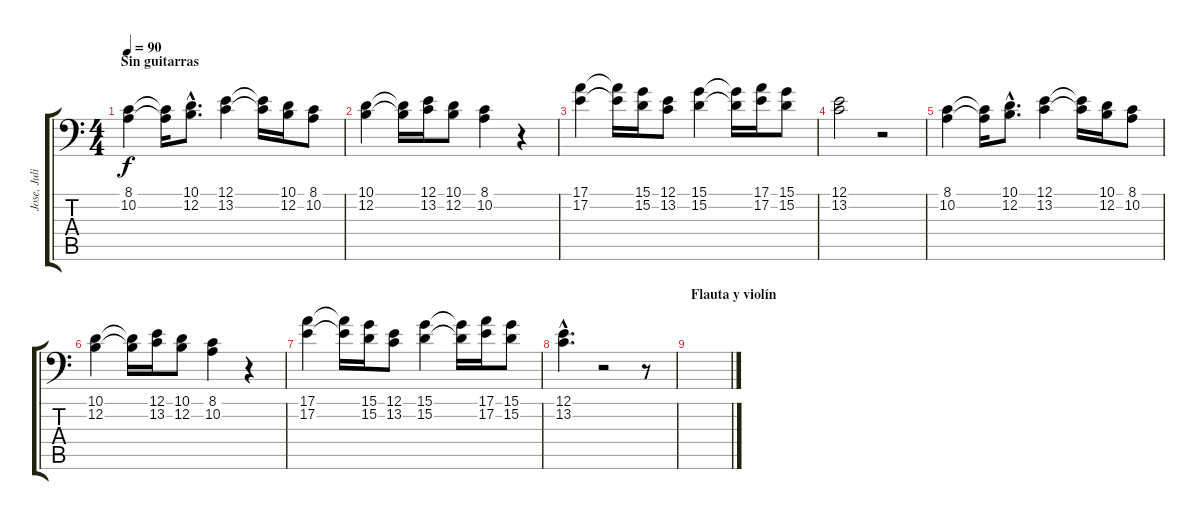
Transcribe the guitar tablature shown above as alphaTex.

\track ("Jose, Julio y Sherpa" "Jose, Juli") {instrument lead1square}
\staff {score tabs}
\tuning (E3 B2 G2 D2 A1 E1) {hide}
\ts (4 4)
\section ("" "Sin guitarras")
\tempo 90
\clef f4
\ks c
(8.1 10.2).4{dy f volume 13} (8.1{t} 10.2{t}).16 (10.1{hac} 12.2{hac}).8{d} (12.1 13.2).4 (12.1{t} 13.2{t}).16 (10.1 12.2).16 (8.1 10.2).8 |
(10.1 12.2).4 (10.1{t} 12.2{t}).16 (12.1 13.2).16 (10.1 12.2).8 (8.1 10.2).4 r.4 |
(17.1 17.2).4 (17.1{t} 17.2{t}).16 (15.1 15.2).16 (12.1 13.2).8 (15.1 15.2).4 (15.1{t} 15.2{t}).16 (17.1 17.2).16 (15.1 15.2).8 |
(12.1 13.2).2 r.2 |
(8.1 10.2).4 (8.1{t} 10.2{t}).16 (10.1{hac} 12.2{hac}).8{d} (12.1 13.2).4 (12.1{t} 13.2{t}).16 (10.1 12.2).16 (8.1 10.2).8 |
(10.1 12.2).4 (10.1{t} 12.2{t}).16 (12.1 13.2).16 (10.1 12.2).8 (8.1 10.2).4 r.4 |
(17.1 17.2).4 (17.1{t} 17.2{t}).16 (15.1 15.2).16 (12.1 13.2).8 (15.1 15.2).4 (15.1{t} 15.2{t}).16 (17.1 17.2).16 (15.1 15.2).8 |
(12.1{hac} 13.2{hac}).4{d} r.2 r.8 |
\section ("" "Flauta y violín")
